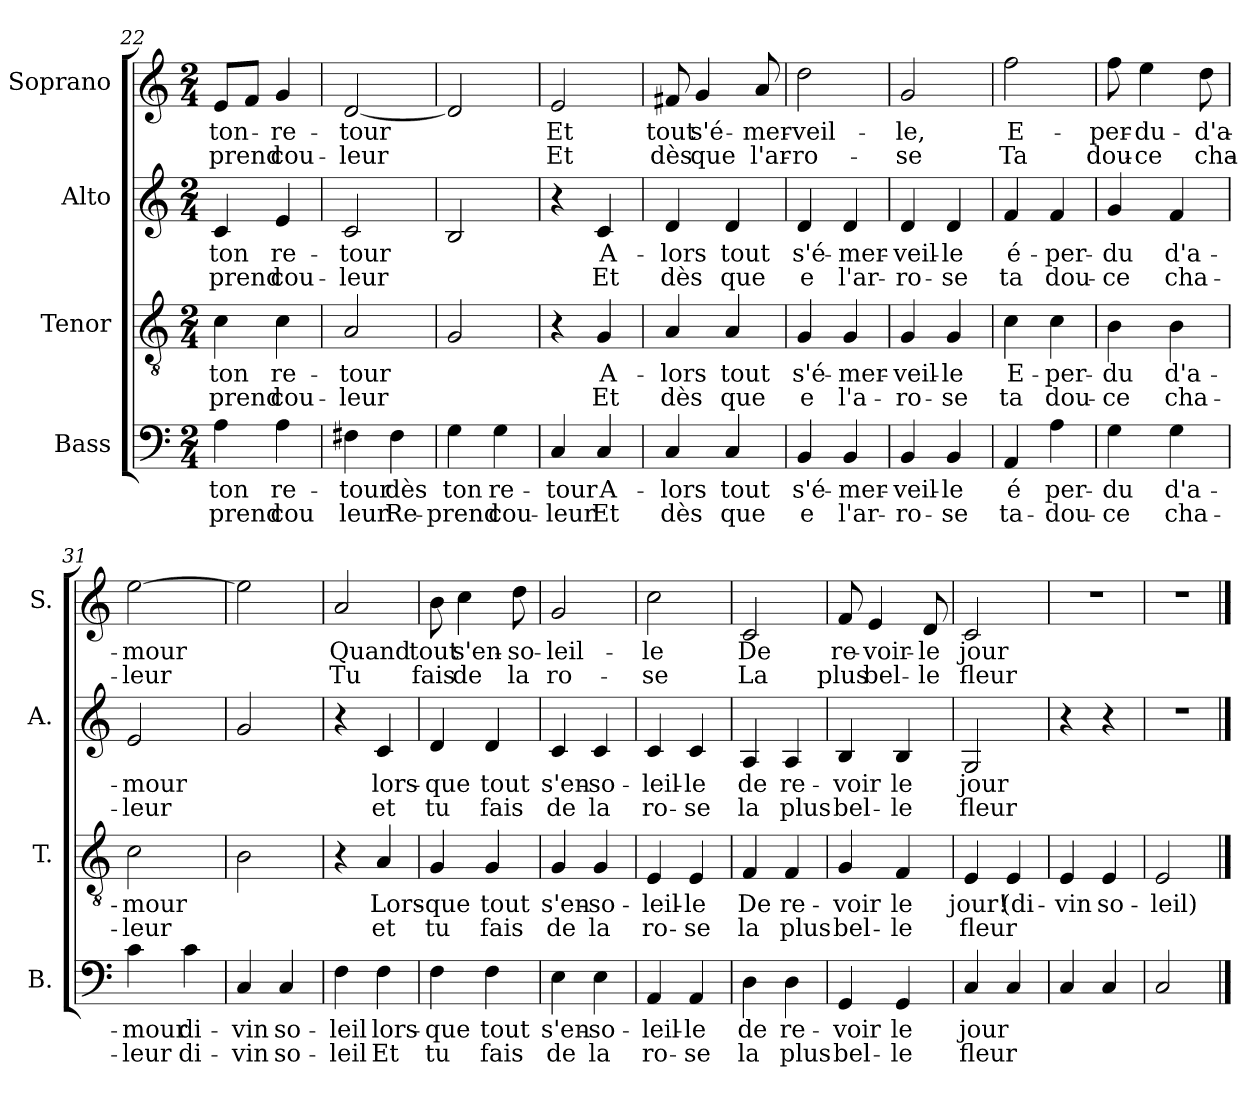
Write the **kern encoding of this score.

**kern	**text	**text	**kern	**text	**text	**kern	**text	**text	**kern	**text	**text
*part4	*part4	*part4	*part3	*part3	*part3	*part2	*part2	*part2	*part1	*part1	*part1
*staff4	*staff4	*staff4	*staff3	*staff3	*staff3	*staff2	*staff2	*staff2	*staff1	*staff1	*staff1
*I"Bass	*	*	*I"Tenor	*	*	*I"Alto	*	*	*I"Soprano	*	*
*I'B.	*	*	*I'T.	*	*	*I'A.	*	*	*I'S.	*	*
!!LO:LB:g=z
*clefF4	*	*	*clefGv2	*	*	*clefG2	*	*	*clefG2	*	*
*k[]	*	*	*k[]	*	*	*k[]	*	*	*k[]	*	*
*M2/4	*	*	*M2/4	*	*	*M2/4	*	*	*M2/4	*	*
=22	=22	=22	=22	=22	=22	=22	=22	=22	=22	=22	=22
!	!LO:LY:b	!LO:LY:b	!	!LO:LY:b	!LO:LY:b	!	!LO:LY:b	!LO:LY:b	!	!LO:LY:b	!LO:LY:b
4A\	ton	-prend	4c\	ton	-prend	4c/	ton	-prend	8e/L	ton-	-prend
.	.	.	.	.	.	.	.	.	8f/J	.	.
!	!LO:LY:b	!LO:LY:b	!	!LO:LY:b	!LO:LY:b	!	!LO:LY:b	!LO:LY:b	!	!LO:LY:b	!LO:LY:b
4A\	re-	cou	4c\	re-	cou-	4e/	re-	cou-	4g/	-re-	cou-
=23	=23	=23	=23	=23	=23	=23	=23	=23	=23	=23	=23
!	!LO:LY:b	!LO:LY:b	!	!LO:LY:b	!LO:LY:b	!	!LO:LY:b	!LO:LY:b	!	!LO:LY:b	!LO:LY:b
4F#X\	-tour	leur	2A/	-tour	-leur	2c/	-tour	-leur	[2d/	-tour	-leur
!	!LO:LY:b	!LO:LY:b	!	!	!	!	!	!	!	!	!
4F#\	dès	Re-	.	.	.	.	.	.	.	.	.
=24	=24	=24	=24	=24	=24	=24	=24	=24	=24	=24	=24
!	!LO:LY:b	!LO:LY:b	!	!	!	!	!	!	!	!	!
4G\	ton	-prend	2G/	.	.	2B/	.	.	2d/]	.	.
!	!LO:LY:b	!LO:LY:b	!	!	!	!	!	!	!	!	!
4G\	re-	cou-	.	.	.	.	.	.	.	.	.
=25	=25	=25	=25	=25	=25	=25	=25	=25	=25	=25	=25
!	!LO:LY:b	!LO:LY:b	!	!	!	!	!	!	!	!LO:LY:b	!LO:LY:b
4C/	-tour	-leur	4r	.	.	4r	.	.	2e/	Et	Et
!	!LO:LY:b	!LO:LY:b	!	!LO:LY:b	!LO:LY:b	!	!LO:LY:b	!LO:LY:b	!	!	!
4C/	A-	Et	4G/	A-	Et	4c/	A-	Et	.	.	.
=26	=26	=26	=26	=26	=26	=26	=26	=26	=26	=26	=26
!	!LO:LY:b	!LO:LY:b	!	!LO:LY:b	!LO:LY:b	!	!LO:LY:b	!LO:LY:b	!	!LO:LY:b	!LO:LY:b
4C/	-lors	dès	4A/	-lors	dès	4d/	-lors	dès	8f#X/	tout	dès
!	!	!	!	!	!	!	!	!	!	!LO:LY:b	!LO:LY:b
.	.	.	.	.	.	.	.	.	4g/	s'é-	que
!	!LO:LY:b	!LO:LY:b	!	!LO:LY:b	!LO:LY:b	!	!LO:LY:b	!LO:LY:b	!	!	!
4C/	tout	que	4A/	tout	que	4d/	tout	que	.	.	.
!	!	!	!	!	!	!	!	!	!	!LO:LY:b	!LO:LY:b
.	.	.	.	.	.	.	.	.	8a/	-mer-	l'ar-
=27	=27	=27	=27	=27	=27	=27	=27	=27	=27	=27	=27
!	!LO:LY:b	!LO:LY:b	!	!LO:LY:b	!LO:LY:b	!	!LO:LY:b	!LO:LY:b	!	!LO:LY:b	!LO:LY:b
4BB/	s'é-	e	4G/	s'é-	e	4d/	s'é-	e	2dd\	-veil-	-ro-
!	!LO:LY:b	!LO:LY:b	!	!LO:LY:b	!LO:LY:b	!	!LO:LY:b	!LO:LY:b	!	!	!
4BB/	-mer-	l'ar-	4G/	-mer-	l'a-	4d/	-mer-	l'ar-	.	.	.
=28	=28	=28	=28	=28	=28	=28	=28	=28	=28	=28	=28
!	!LO:LY:b	!LO:LY:b	!	!LO:LY:b	!LO:LY:b	!	!LO:LY:b	!LO:LY:b	!	!LO:LY:b	!LO:LY:b
4BB/	-veil-	-ro-	4G/	-veil-	-ro-	4d/	-veil-	-ro-	2g/	-le,	-se
!	!LO:LY:b	!LO:LY:b	!	!LO:LY:b	!LO:LY:b	!	!LO:LY:b	!LO:LY:b	!	!	!
4BB/	-le	-se	4G/	-le	-se	4d/	-le	-se	.	.	.
=29	=29	=29	=29	=29	=29	=29	=29	=29	=29	=29	=29
!	!LO:LY:b	!LO:LY:b	!	!LO:LY:b	!LO:LY:b	!	!LO:LY:b	!LO:LY:b	!	!LO:LY:b	!LO:LY:b
4AA/	é	ta-	4c\	E-	ta	4f/	é-	ta	2ff\	E-	Ta
!	!LO:LY:b	!LO:LY:b	!	!LO:LY:b	!LO:LY:b	!	!LO:LY:b	!LO:LY:b	!	!	!
4A\	per-	-dou-	4c\	-per-	dou-	4f/	-per-	dou-	.	.	.
=30	=30	=30	=30	=30	=30	=30	=30	=30	=30	=30	=30
!	!LO:LY:b	!LO:LY:b	!	!LO:LY:b	!LO:LY:b	!	!LO:LY:b	!LO:LY:b	!	!LO:LY:b	!LO:LY:b
4G\	-du	-ce	4B\	-du	-ce	4g/	-du	-ce	8ff\	-per-	dou-
!	!	!	!	!	!	!	!	!	!	!LO:LY:b	!LO:LY:b
.	.	.	.	.	.	.	.	.	4ee\	-du-	-ce
!	!LO:LY:b	!LO:LY:b	!	!LO:LY:b	!LO:LY:b	!	!LO:LY:b	!LO:LY:b	!	!	!
4G\	d'a-	cha-	4B\	d'a-	cha-	4f/	d'a-	cha-	.	.	.
!	!	!	!	!	!	!	!	!	!	!LO:LY:b	!LO:LY:b
.	.	.	.	.	.	.	.	.	8dd\	-d'a-	cha-
=31	=31	=31	=31	=31	=31	=31	=31	=31	=31	=31	=31
!	!LO:LY:b	!LO:LY:b	!	!LO:LY:b	!LO:LY:b	!	!LO:LY:b	!LO:LY:b	!	!LO:LY:b	!LO:LY:b
4c\	-mour	-leur	2c\	-mour	-leur	2e/	-mour	-leur	[2ee\	-mour	-leur
!	!LO:LY:b	!LO:LY:b	!	!	!	!	!	!	!	!	!
4c\	di-	di-	.	.	.	.	.	.	.	.	.
=32	=32	=32	=32	=32	=32	=32	=32	=32	=32	=32	=32
!	!LO:LY:b	!LO:LY:b	!	!	!	!	!	!	!	!	!
4C/	-vin	-vin	2B\	.	.	2g/	.	.	2ee\]	.	.
!	!LO:LY:b	!LO:LY:b	!	!	!	!	!	!	!	!	!
4C/	so-	so-	.	.	.	.	.	.	.	.	.
!!LO:PB:g=z
=33	=33	=33	=33	=33	=33	=33	=33	=33	=33	=33	=33
!	!LO:LY:b	!LO:LY:b	!	!	!	!	!	!	!	!LO:LY:b	!LO:LY:b
4F\	-leil	-leil	4r	.	.	4r	.	.	2a/	Quand	Tu
!	!LO:LY:b	!LO:LY:b	!	!LO:LY:b	!LO:LY:b	!	!LO:LY:b	!LO:LY:b	!	!	!
4F\	lors-	Et	4A/	Lors-	et	4c/	lors-	et	.	.	.
=34	=34	=34	=34	=34	=34	=34	=34	=34	=34	=34	=34
!	!LO:LY:b	!LO:LY:b	!	!LO:LY:b	!LO:LY:b	!	!LO:LY:b	!LO:LY:b	!	!LO:LY:b	!LO:LY:b
4F\	-que	tu	4G/	-que	tu	4d/	-que	tu	8b\	tout	fais
!	!	!	!	!	!	!	!	!	!	!LO:LY:b	!LO:LY:b
.	.	.	.	.	.	.	.	.	4cc\	s'en-	de
!	!LO:LY:b	!LO:LY:b	!	!LO:LY:b	!LO:LY:b	!	!LO:LY:b	!LO:LY:b	!	!	!
4F\	tout	fais	4G/	tout	fais	4d/	tout	fais	.	.	.
!	!	!	!	!	!	!	!	!	!	!LO:LY:b	!LO:LY:b
.	.	.	.	.	.	.	.	.	8dd\	-so-	la
=35	=35	=35	=35	=35	=35	=35	=35	=35	=35	=35	=35
!	!LO:LY:b	!LO:LY:b	!	!LO:LY:b	!LO:LY:b	!	!LO:LY:b	!LO:LY:b	!	!LO:LY:b	!LO:LY:b
4E\	s'en-	de	4G/	s'en-	de	4c/	s'en-	de	2g/	-leil-	ro-
!	!LO:LY:b	!LO:LY:b	!	!LO:LY:b	!LO:LY:b	!	!LO:LY:b	!LO:LY:b	!	!	!
4E\	-so-	la	4G/	-so-	la	4c/	-so-	la	.	.	.
=36	=36	=36	=36	=36	=36	=36	=36	=36	=36	=36	=36
!	!LO:LY:b	!LO:LY:b	!	!LO:LY:b	!LO:LY:b	!	!LO:LY:b	!LO:LY:b	!	!LO:LY:b	!LO:LY:b
4AA/	-leil-	ro-	4E/	leil-	ro-	4c/	-leil-	ro-	2cc\	-le	-se
!	!LO:LY:b	!LO:LY:b	!	!LO:LY:b	!LO:LY:b	!	!LO:LY:b	!LO:LY:b	!	!	!
4AA/	-le	-se	4E/	-le	-se	4c/	-le	-se	.	.	.
=37	=37	=37	=37	=37	=37	=37	=37	=37	=37	=37	=37
!	!LO:LY:b	!LO:LY:b	!	!LO:LY:b	!LO:LY:b	!	!LO:LY:b	!LO:LY:b	!	!LO:LY:b	!LO:LY:b
4D\	de	la	4F/	De	la	4A/	de	la	2c/	De	La
!	!LO:LY:b	!LO:LY:b	!	!LO:LY:b	!LO:LY:b	!	!LO:LY:b	!LO:LY:b	!	!	!
4D\	re-	plus	4F/	re-	plus	4A/	re-	plus	.	.	.
=38	=38	=38	=38	=38	=38	=38	=38	=38	=38	=38	=38
!	!LO:LY:b	!LO:LY:b	!	!LO:LY:b	!LO:LY:b	!	!LO:LY:b	!LO:LY:b	!	!LO:LY:b	!LO:LY:b
4GG/	-voir	bel-	4G/	-voir	bel-	4B/	-voir	bel-	8f/	re-	plus
!	!	!	!	!	!	!	!	!	!	!LO:LY:b	!LO:LY:b
.	.	.	.	.	.	.	.	.	4e/	-voir-	bel-
!	!LO:LY:b	!LO:LY:b	!	!LO:LY:b	!LO:LY:b	!	!LO:LY:b	!LO:LY:b	!	!	!
4GG/	le	-le	4F/	le	-le	4B/	le	-le	.	.	.
!	!	!	!	!	!	!	!	!	!	!LO:LY:b	!LO:LY:b
.	.	.	.	.	.	.	.	.	8d/	-le	-le
=39	=39	=39	=39	=39	=39	=39	=39	=39	=39	=39	=39
!	!LO:LY:b	!LO:LY:b	!	!LO:LY:b	!LO:LY:b	!	!LO:LY:b	!LO:LY:b	!	!LO:LY:b	!LO:LY:b
4C/	jour	fleur	4E/	jour!	fleur	2G/	jour	fleur	2c/	jour	fleur
!	!	!	!	!LO:LY:b	!	!	!	!	!	!	!
4C/	.	.	4E/	(di-	.	.	.	.	.	.	.
=40	=40	=40	=40	=40	=40	=40	=40	=40	=40	=40	=40
!	!	!	!	!LO:LY:b	!	!	!	!	!	!	!
4C/	.	.	4E/	-vin	.	4r	.	.	2r	.	.
!	!	!	!	!LO:LY:b	!	!	!	!	!	!	!
4C/	.	.	4E/	so-	.	4r	.	.	.	.	.
=41	=41	=41	=41	=41	=41	=41	=41	=41	=41	=41	=41
!	!	!	!	!LO:LY:b	!	!	!	!	!	!	!
2C/	.	.	2E/	-leil)	.	2r	.	.	2r	.	.
==	==	==	==	==	==	==	==	==	==	==	==
*-	*-	*-	*-	*-	*-	*-	*-	*-	*-	*-	*-
